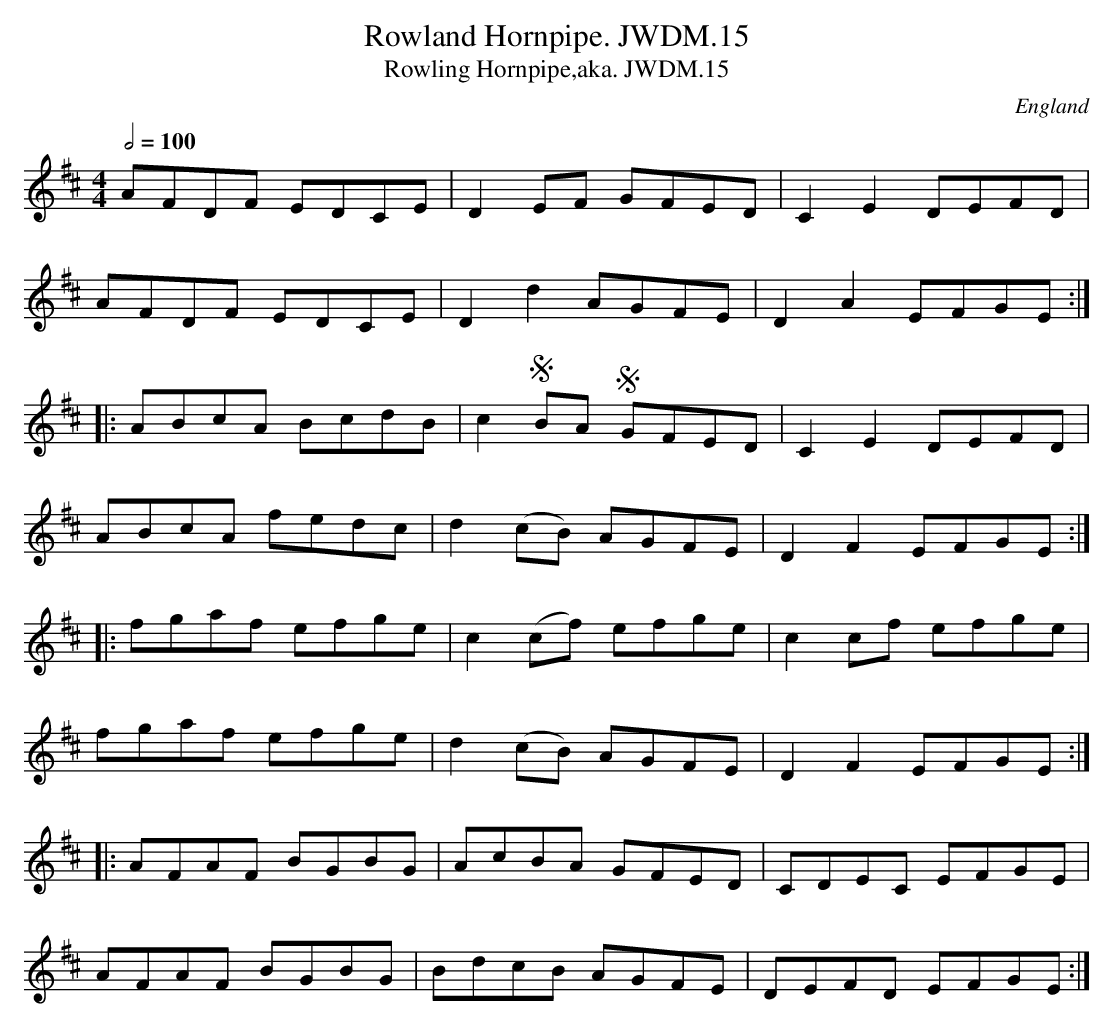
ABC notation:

X:1
T:Rowland Hornpipe. JWDM.15
T:Rowling Hornpipe,aka. JWDM.15
M:4/4
L:1/8
Q:1/2=100
O:England
K:D major
AFDF EDCE|D2 EF GFED|C2 E2 DEFD|!
AFDF EDCE|D2d2AGFE|D2A2EFGE:|!
|:ABcA BcdB|c2 SBAS GFED|C2 E2 DEFD|!
ABcA fedc|d2 (cB) AGFE|D2F2EFGE:|!
|:fgaf efge|c2 (cf) efge|c2 c-f efge|!
fgaf efge|d2 (cB) AGFE|D2 F2 EFGE:|!
|:AFAF BGBG|AcBA GFED|CDEC EFGE|!
AFAF BGBG|BdcB AGFE|DEFD EFGE:|
